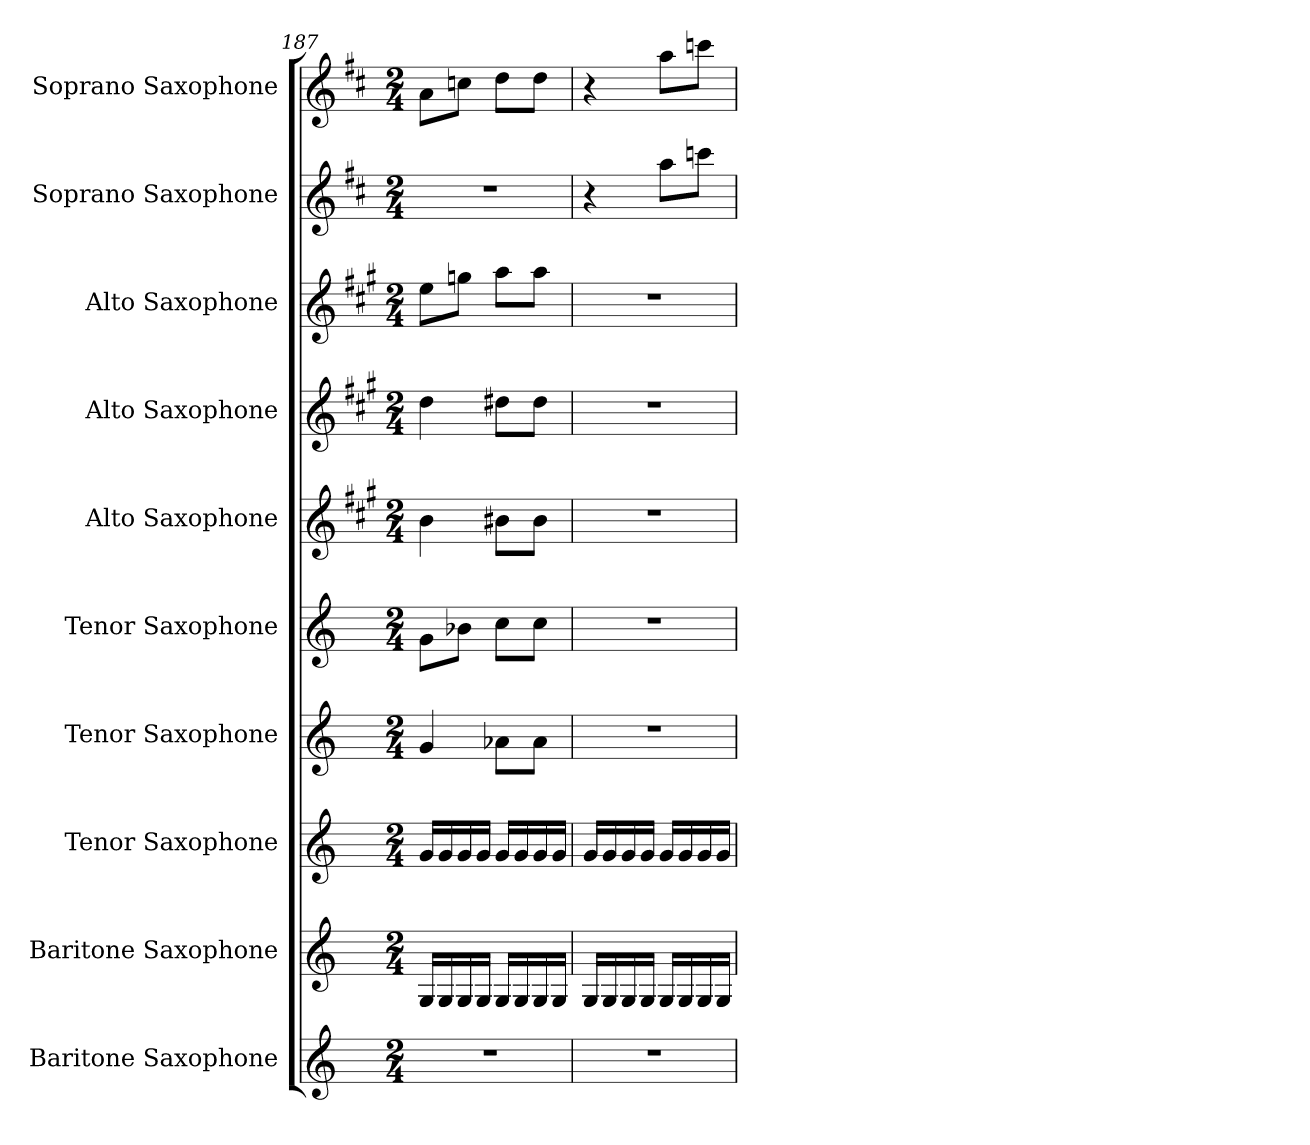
**kern	**kern	**kern	**kern	**kern	**kern	**kern	**kern	**kern	**kern
*part10	*part9	*part8	*part7	*part6	*part5	*part4	*part3	*part2	*part1
*staff10	*staff9	*staff8	*staff7	*staff6	*staff5	*staff4	*staff3	*staff2	*staff1
*I"Baritone Saxophone	*I"Baritone Saxophone	*I"Tenor Saxophone	*I"Tenor Saxophone	*I"Tenor Saxophone	*I"Alto Saxophone	*I"Alto Saxophone	*I"Alto Saxophone	*I"Soprano Saxophone	*I"Soprano Saxophone
*I'Bar. Sax.	*I'Bar. Sax.	*I'T. Sax.	*I'T. Sax.	*I'T. Sax.	*I'A. Sax.	*I'A. Sax.	*I'A. Sax.	*I'S. Sax.	*I'S. Sax.
*clefG2	*clefG2	*clefG2	*clefG2	*clefG2	*clefG2	*clefG2	*clefG2	*clefG2	*clefG2
*ITrd12c21	*ITrd12c21	*ITrd8c14	*ITrd8c14	*ITrd8c14	*ITrd5c9	*ITrd5c9	*ITrd5c9	*ITrd1c2	*ITrd1c2
*k[]	*k[]	*k[]	*k[]	*k[]	*k[]	*k[]	*k[]	*k[]	*k[]
*M2/4	*M2/4	*M2/4	*M2/4	*M2/4	*M2/4	*M2/4	*M2/4	*M2/4	*M2/4
=187	=187	=187	=187	=187	=187	=187	=187	=187	=187
2r	16GG/LL	16G/LL	4G/	8G\L	4d\	4f\	8g\L	2r	8g\L
.	16GG/	16G/	.	.	.	.	.	.	.
.	16GG/	16G/	.	8B-X\J	.	.	8b-X\J	.	8b-X\J
.	16GG/JJ	16G/JJ	.	.	.	.	.	.	.
.	16GG/LL	16G/LL	8A-X\L	8c\L	8d#X\L	8f#X\L	8cc\L	.	8cc\L
.	16GG/	16G/	.	.	.	.	.	.	.
.	16GG/	16G/	8A-\J	8c\J	8d#\J	8f#\J	8cc\J	.	8cc\J
.	16GG/JJ	16G/JJ	.	.	.	.	.	.	.
=188	=188	=188	=188	=188	=188	=188	=188	=188	=188
2r	16GG/LL	16G/LL	2r	2r	2r	2r	2r	4r	4r
.	16GG/	16G/	.	.	.	.	.	.	.
.	16GG/	16G/	.	.	.	.	.	.	.
.	16GG/JJ	16G/JJ	.	.	.	.	.	.	.
.	16GG/LL	16G/LL	.	.	.	.	.	8gg\L	8gg\L
.	16GG/	16G/	.	.	.	.	.	.	.
.	16GG/	16G/	.	.	.	.	.	8bb-X\J	8bb-X\J
.	16GG/JJ	16G/JJ	.	.	.	.	.	.	.
=	=	=	=	=	=	=	=	=	=
*-	*-	*-	*-	*-	*-	*-	*-	*-	*-
